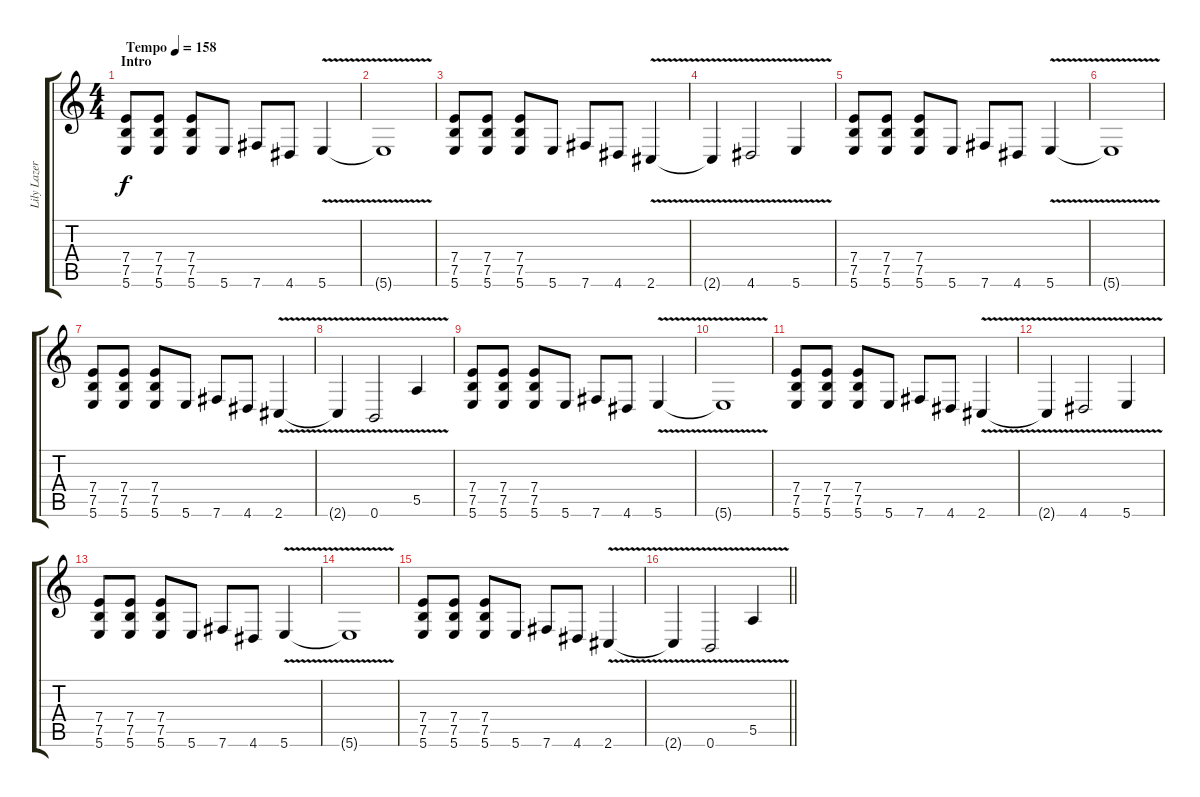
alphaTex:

\track ("Lily Lazer (Guitar)" "Lily Lazer") {instrument distortionguitar}
\staff {score tabs}
\tuning (B3 Gb3 D3 A2 E2 B1) {hide}
\ts (4 4)
\section ("" "Intro")
\tempo (158 "Tempo")
\clef g2
\ks c
(7.4 7.5 5.6).8{dy f instrument distortionguitar} (7.4 7.5 5.6).8 (7.4 7.5 5.6).8 5.6.8 7.6.8 4.6.8 5.6{v}.4 |
5.6{t}.1 |
(7.4 7.5 5.6).8 (7.4 7.5 5.6).8 (7.4 7.5 5.6).8 5.6.8 7.6.8 4.6.8 2.6{v}.4 |
2.6{t}.4 4.6{v}.2 5.6{v}.4 |
(7.4 7.5 5.6).8 (7.4 7.5 5.6).8 (7.4 7.5 5.6).8 5.6.8 7.6.8 4.6.8 5.6{v}.4 |
5.6{t}.1 |
(7.4 7.5 5.6).8 (7.4 7.5 5.6).8 (7.4 7.5 5.6).8 5.6.8 7.6.8 4.6.8 2.6{v}.4 |
2.6{t}.4 0.6{v}.2 5.5{v}.4 |
(7.4 7.5 5.6).8 (7.4 7.5 5.6).8 (7.4 7.5 5.6).8 5.6.8 7.6.8 4.6.8 5.6{v}.4 |
5.6{t}.1 |
(7.4 7.5 5.6).8 (7.4 7.5 5.6).8 (7.4 7.5 5.6).8 5.6.8 7.6.8 4.6.8 2.6{v}.4 |
2.6{t}.4 4.6{v}.2 5.6{v}.4 |
(7.4 7.5 5.6).8 (7.4 7.5 5.6).8 (7.4 7.5 5.6).8 5.6.8 7.6.8 4.6.8 5.6{v}.4 |
5.6{t}.1 |
(7.4 7.5 5.6).8 (7.4 7.5 5.6).8 (7.4 7.5 5.6).8 5.6.8 7.6.8 4.6.8 2.6{v}.4 |
\barLineRight lightlight
2.6{t}.4 0.6{v}.2 5.5{v}.4
